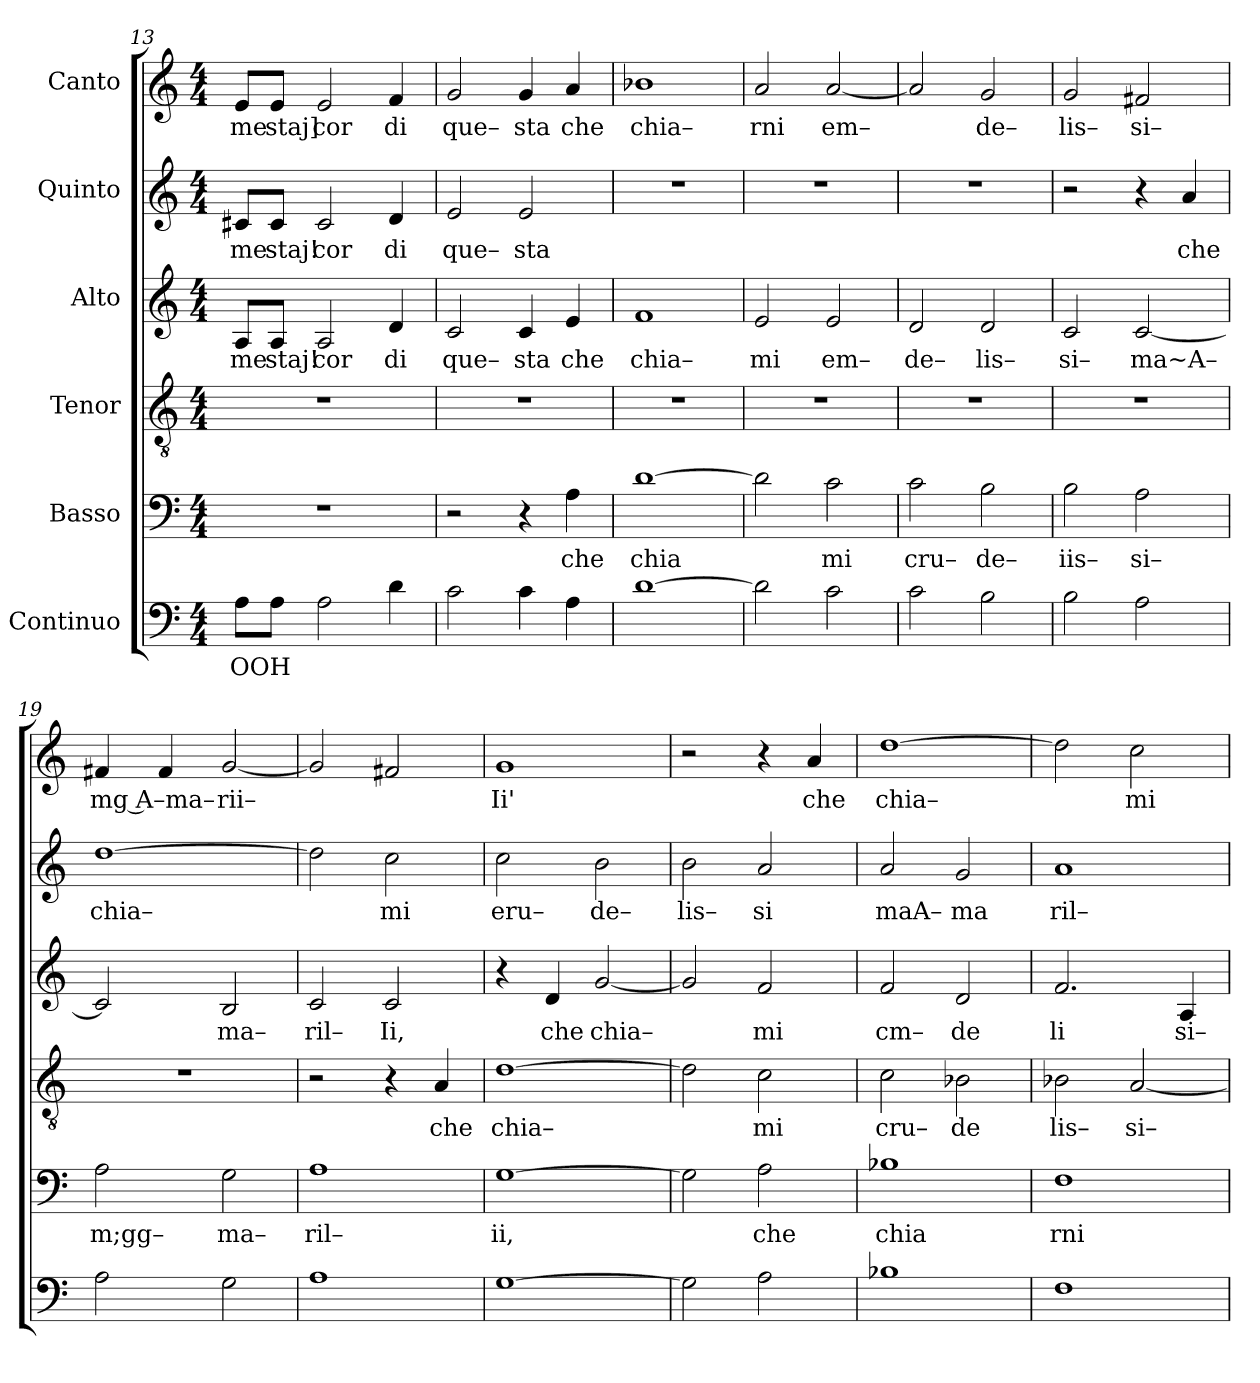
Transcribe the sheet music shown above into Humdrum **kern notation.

**kern	**text	**kern	**text	**kern	**text	**kern	**text	**kern	**text	**kern	**text
*part6	*part6	*part5	*part5	*part4	*part4	*part3	*part3	*part2	*part2	*part1	*part1
*staff6	*staff6	*staff5	*staff5	*staff4	*staff4	*staff3	*staff3	*staff2	*staff2	*staff1	*staff1
*I"Continuo	*	*I"Basso	*	*I"Tenor	*	*I"Alto	*	*I"Quinto	*	*I"Canto	*
*clefF4	*	*clefF4	*	*clefGv2	*	*clefG2	*	*clefG2	*	*clefG2	*
*k[]	*	*k[]	*	*k[]	*	*k[]	*	*k[]	*	*k[]	*
*M4/4	*	*M4/4	*	*M4/4	*	*M4/4	*	*M4/4	*	*M4/4	*
=13	=13	=13	=13	=13	=13	=13	=13	=13	=13	=13	=13
!	!LO:LY:b	!	!	!	!	!	!LO:LY:b	!	!LO:LY:b	!	!LO:LY:b
8A\L	OOH	1r	.	1r	.	8A/L	me	8c#X/L	me	8e/L	me
!	!	!	!	!	!	!	!LO:LY:b	!	!LO:LY:b	!	!LO:LY:b
8A\J	.	.	.	.	.	8A/J	staj!	8c#/J	staj!	8e/J	staj]
!	!	!	!	!	!	!	!LO:LY:b	!	!LO:LY:b	!	!LO:LY:b
2A\	.	.	.	.	.	2A/	cor	2c#/	cor	2e/	cor
!	!	!	!	!	!	!	!LO:LY:b	!	!LO:LY:b	!	!LO:LY:b
4d\	.	.	.	.	.	4d/	di	4d/	di	4f/	di
=14	=14	=14	=14	=14	=14	=14	=14	=14	=14	=14	=14
!	!	!	!	!	!	!	!LO:LY:b	!	!LO:LY:b	!	!LO:LY:b
2c\	.	2r	.	1r	.	2c/	que–	2e/	que–	2g/	que–
!	!	!	!	!	!	!	!LO:LY:b	!	!LO:LY:b	!	!LO:LY:b
4c\	.	4r	.	.	.	4c/	sta	2e/	sta	4g/	sta
!	!	!	!LO:LY:b	!	!	!	!LO:LY:b	!	!	!	!LO:LY:b
4A\	.	4A\	che	.	.	4e/	che	.	.	4a/	che
=15	=15	=15	=15	=15	=15	=15	=15	=15	=15	=15	=15
!	!	!	!LO:LY:b	!	!	!	!LO:LY:b	!	!	!	!LO:LY:b
[1d	.	[1d	chia	1r	.	1f	chia–	1r	.	1b-X	chia–
=16	=16	=16	=16	=16	=16	=16	=16	=16	=16	=16	=16
!	!	!	!	!	!	!	!LO:LY:b	!	!	!	!LO:LY:b
2d\]	.	2d\]	.	1r	.	2e/	mi	1r	.	2a/	rni
!	!	!	!LO:LY:b	!	!	!	!LO:LY:b	!	!	!	!LO:LY:b
2c\	.	2c\	mi	.	.	2e/	em–	.	.	[2a/	em–
=17	=17	=17	=17	=17	=17	=17	=17	=17	=17	=17	=17
!	!	!	!LO:LY:b	!	!	!	!LO:LY:b	!	!	!	!
2c\	.	2c\	cru–	1r	.	2d/	de–	1r	.	2a/]	.
!	!	!	!LO:LY:b	!	!	!	!LO:LY:b	!	!	!	!LO:LY:b
2B\	.	2B\	de–	.	.	2d/	lis–	.	.	2g/	de–
=18	=18	=18	=18	=18	=18	=18	=18	=18	=18	=18	=18
!	!	!	!LO:LY:b	!	!	!	!LO:LY:b	!	!	!	!LO:LY:b
2B\	.	2B\	iis–	1r	.	2c/	si–	2r	.	2g/	lis–
!	!	!	!LO:LY:b	!	!	!	!LO:LY:b	!	!	!	!LO:LY:b
2A\	.	2A\	si–	.	.	[2c/	ma~A–	4r	.	2f#X/	si–
!	!	!	!	!	!	!	!	!	!LO:LY:b	!	!
.	.	.	.	.	.	.	.	4a/	che	.	.
=19	=19	=19	=19	=19	=19	=19	=19	=19	=19	=19	=19
!	!	!	!LO:LY:b	!	!	!	!	!	!LO:LY:b	!	!LO:LY:b
2A\	.	2A\	m;gg–	1r	.	2c/]	.	[1dd	chia–	4f#X/	mg A–ma–
.	.	.	.	.	.	.	.	.	.	4f#/	.
!	!	!	!LO:LY:b	!	!	!	!LO:LY:b	!	!	!	!LO:LY:b
2G\	.	2G\	ma–	.	.	2B/	ma–	.	.	[2g/	rii–
=20	=20	=20	=20	=20	=20	=20	=20	=20	=20	=20	=20
!	!	!	!LO:LY:b	!	!	!	!LO:LY:b	!	!	!	!
1A	.	1A	ril–	2r	.	2c/	ril–	2dd\]	.	2g/]	.
!	!	!	!	!	!	!	!LO:LY:b	!	!LO:LY:b	!	!
.	.	.	.	4r	.	2c/	Ii,	2cc\	mi	2f#X/	.
!	!	!	!	!	!LO:LY:b	!	!	!	!	!	!
.	.	.	.	4A/	che	.	.	.	.	.	.
=21	=21	=21	=21	=21	=21	=21	=21	=21	=21	=21	=21
!	!	!	!LO:LY:b	!	!LO:LY:b	!	!	!	!LO:LY:b	!	!LO:LY:b
[1G	.	[1G	ii,	[1d	chia–	4r	.	2cc\	eru–	1g	Ii'
!	!	!	!	!	!	!	!LO:LY:b	!	!	!	!
.	.	.	.	.	.	4d/	che	.	.	.	.
!	!	!	!	!	!	!	!LO:LY:b	!	!LO:LY:b	!	!
.	.	.	.	.	.	[2g/	chia–	2b\	de–	.	.
=22	=22	=22	=22	=22	=22	=22	=22	=22	=22	=22	=22
!	!	!	!	!	!	!	!	!	!LO:LY:b	!	!
2G\]	.	2G\]	.	2d\]	.	2g/]	.	2b\	lis–	2r	.
!	!	!	!LO:LY:b	!	!LO:LY:b	!	!LO:LY:b	!	!LO:LY:b	!	!
2A\	.	2A\	che	2c\	mi	2f/	mi	2a/	si	4r	.
!	!	!	!	!	!	!	!	!	!	!	!LO:LY:b
.	.	.	.	.	.	.	.	.	.	4a/	che
=23	=23	=23	=23	=23	=23	=23	=23	=23	=23	=23	=23
!	!	!	!LO:LY:b	!	!LO:LY:b	!	!LO:LY:b	!	!LO:LY:b	!	!LO:LY:b
1B-X	.	1B-X	chia	2c\	cru–	2f/	cm–	2a/	maA–	[1dd	chia–
!	!	!	!	!	!LO:LY:b	!	!LO:LY:b	!	!LO:LY:b	!	!
.	.	.	.	2B-X\	de	2d/	de	2g/	ma	.	.
=24	=24	=24	=24	=24	=24	=24	=24	=24	=24	=24	=24
!	!	!	!LO:LY:b	!	!LO:LY:b	!	!LO:LY:b	!	!LO:LY:b	!	!
1F	.	1F	rni	2B-X\	lis–	2.f/	li	1a	ril–	2dd\]	.
!	!	!	!	!	!LO:LY:b	!	!	!	!	!	!LO:LY:b
.	.	.	.	[2A/	si–	.	.	.	.	2cc\	mi
!	!	!	!	!	!	!	!LO:LY:b	!	!	!	!
.	.	.	.	.	.	4A/	si–	.	.	.	.
=	=	=	=	=	=	=	=	=	=	=	=
*-	*-	*-	*-	*-	*-	*-	*-	*-	*-	*-	*-
